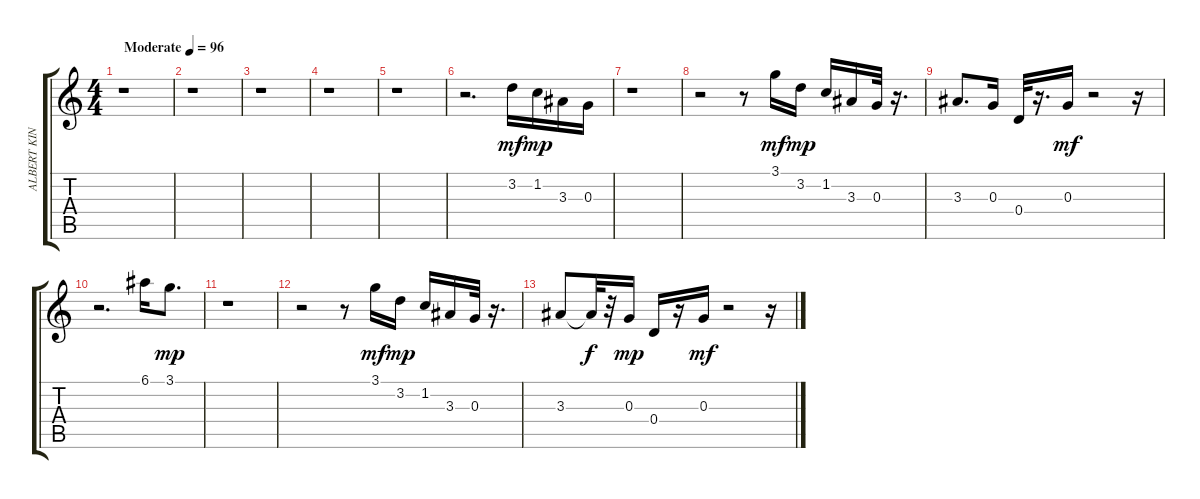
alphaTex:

\track ("ALBERT KING" "ALBERT KIN") {instrument overdrivenguitar}
\staff {score tabs}
\tuning (E4 B3 G3 D3 A2 E2) {hide}
\ts (4 4)
\tempo (96 "Moderate")
\clef g2
\ks c
r.1{dy mf instrument overdrivenguitar} |
r.1 |
r.1 |
r.1 |
r.1 |
r.2{d} 3.2.16 1.2.16{dy mp} 3.3.16 0.3.16 |
r.1 |
r.2 r.8 3.1.16{dy mf} 3.2.16{dy mp} 1.2.16 3.3.16 0.3.32 r.16{d} |
3.3.8{d} 0.3.16 0.4.32 r.16{d} 0.3.16{dy mf} r.2 r.16 |
r.2{d} 6.1.16 3.1.8{d dy mp} |
r.1 |
r.2 r.8 3.1.16{dy mf} 3.2.16{dy mp} 1.2.16 3.3.16 0.3.32 r.16{d} |
3.3.8 3.3{t}.32{dy f} r.32 0.3.16{dy mp} 0.4.16 r.16 0.3.16{dy mf} r.2 r.16
